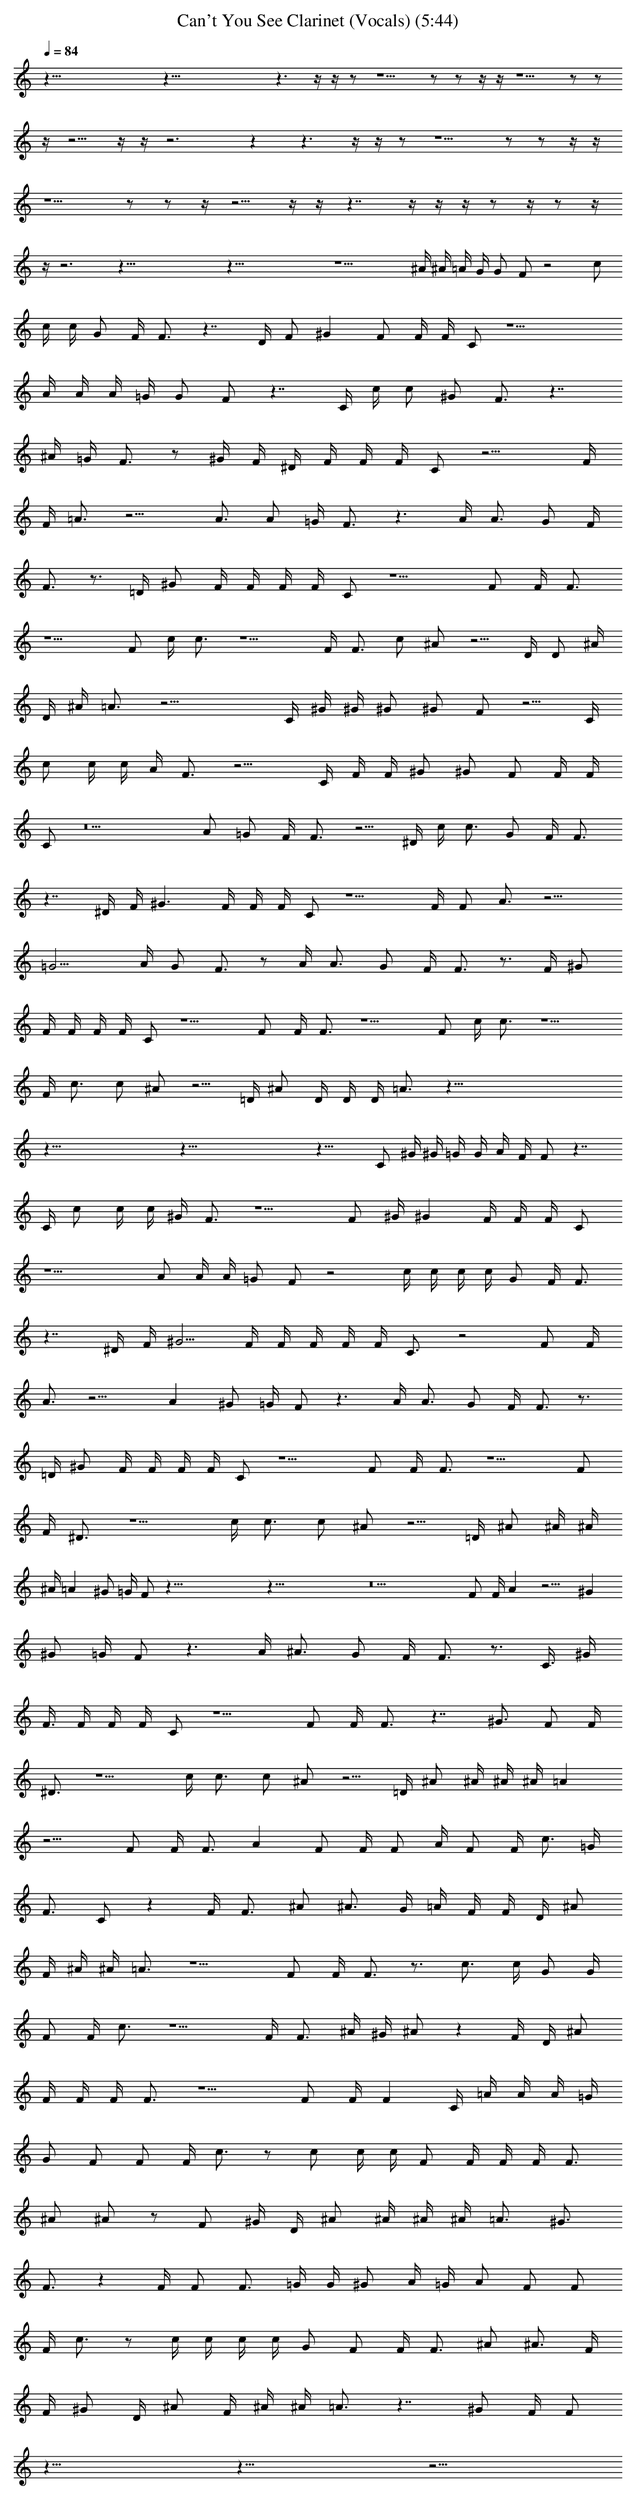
X:1
T: Can't You See Clarinet (Vocals) (5:44)
L: 1/4
Q: 84
K: C
z89/8 z71/8 z3/2 z/4 z/4 z/2 z5/2z/2 z/2 z/4 z/4 z5/2 z/2 z/2
z/4 z5/4 z/4 z/4 z3 z z3/2 z/4 z/4 z/2 z5/2 z/2 z/2 z/4 z/4
z5/2 z/2 z/2 z/4 z5/4 z/4 z/4 z7/4 z/4 z/4 z/4 z/2 z/4 z/2 z/4
z/4 z3 z89/8 z89/8 z15/2 ^A/4 ^A/4 =A/4 G/4 G/2 F/2 z2 c/2
c/4 c/4 G/2 F/4 F3/4 z7/4 D/4 F/2 ^G F/2 F/4 F/4 C/2 z9/2
A/4 A/4 A/4 =G/4 G/2 F/2 z7/4 C/4 c/4 c/2 ^G/2 F3/4 z7/4
^A/4 =G/4 F3/4 z/2 ^G/4 F/4 ^D/4 F/4 F/4 F/4 C/2 z11/4 F/4
F/4 =A3/4 z11/4 A3/4 A/2 =G/4 F3/4 z3/2 A/4 A3/4 G/2 F/4
F3/4 z3/4 =D/4 ^G/2 F/4 F/4 F/4 F/4 C/2 z5/2 F/2 F/4 F3/4
z5/2 F/2 c/4 c3/4 z5/2 F/4 F3/4 c/2 ^A/2 z5/4 D/4 D/2 ^A/4
D/4 ^A/4 =A3/4 z19/4 C/4 ^G/4 ^G/4 ^G/2 ^G/2 F/2 z5/4 C/4
c/2 c/4 c/4 A/4 F3/4 z9/4 C/4 F/4 F/4 ^G/2 ^G/2 F/2 F/4 F/4
C/2 z5 A/2 =G/2 F/4 F3/4 z5/4 ^D/4 c/4 c3/4 G/2 F/4 F3/4
z7/4 ^D/4 F/4 ^G3/2 F/4 F/4 F/4 C/2 z5/2 F/4 F/2 A3/4 z9/4
=G9/4 A/4 G/2 F3/4 z/2 A/4 A3/4 G/2 F/4 F3/4 z3/4 F/4 ^G/2
F/4 F/4 F/4 F/4 C/2 z5/2 F/2 F/4 F3/4 z5/2 F/2 c/4 c3/4 z5/2
F/4 c3/4 c/2 ^A/2 z5/4 =D/4 ^A/2 D/4 D/4 D/4 =A3/4 z89/8
z89/8 z89/8 z21/8 C/2 ^G/4 ^G/4 =G/4 G/4 A/4 F/4 F/2 z7/4
C/4 c/2 c/4 c/4 ^G/4 F3/4 z5/2 F/2 ^G/4 ^G F/4 F/4 F/4 C/2
z9/2 A/2 A/4 A/4 =G/2 F/2 z2 c/4 c/4 c/4 c/4 G/2 F/4 F3/4
z7/4 ^D/4 F/4 ^G5/4 F/4 F/4 F/4 F/4 F/4 C3/4 z2 F/2 F/4
A3/4 z11/4 A ^G/2 =G/4 F/2 z3/2 A/4 A3/4 G/2 F/4 F3/4 z3/4
=D/4 ^G/2 F/4 F/4 F/4 F/4 C/2 z5/2 F/2 F/4 F3/4 z5/2 F/2
F/4 ^D3/4 z5/2 c/4 c3/4 c/2 ^A/2 z5/4 =D/4 ^A/2 ^A/4 ^A/4
^A/4 =A ^G/2 =G/4 F/2 z89/8 z89/8 z11 F/2 F/4 A z9/4 ^G
^G/2 =G/4 F/2 z3/2 A/4 ^A3/4 G/2 F/4 F3/4 z3/4 C3/8 ^G/4
F3/8 F/4 F/4 F/4 C/2 z5/2 F/2 F/4 F3/4 z7/4 ^G3/4 F/2 F/4
^D3/4 z5/2 c/4 c3/4 c/2 ^A/2 z5/4 =D/4 ^A/2 ^A/4 ^A/4 ^A/4 =A
z9/4 F/2 F/4 F3/4 A F/2 F/4 F/2 A/4 F/2 F/4 c3/4 =G/4
F3/4 C/2 z F/4 F3/4 ^A/2 ^A3/4 G/4 =A/4 F/4 F/4 D/4 ^A/2
F/4 ^A/4 ^A/4 =A3/4 z5/2 F/2 F/4 F3/4 z3/4 c3/4 c/4 G/2 G/4
F/2 F/4 c3/4 z5/2 F/4 F3/4 ^A/4 ^G/4 ^A/2 z F/4 D/4 ^A/2
F/4 F/4 F/4 F3/4 z5/2 F/2 F/4 F C/4 =A/4 A/4 A/4 =G/4
G/2 F/2 F/2 F/4 c3/4 z/2 c/2 c/4 c/4 F/2 F/4 F/4 F/4 F3/4
^A/2 ^A/2 z/2 F/2 ^G/4 D/4 ^A/2 ^A/4 ^A/4 ^A/4 =A3/4 ^G3/4
F3/4 z F/4 F/2 F3/4 =G/4 G/4 ^G/2 A/4 =G/4 A/2 F/2 F/2
F/4 c3/4 z/2 c/4 c/4 c/4 c/4 G/2 F/2 F/4 F3/4 ^A/2 ^A3/4 F/4
F/4 ^G/2 D/4 ^A/2 F/4 ^A/4 ^A/4 =A3/4 z7/4 ^G/2 F/4 F/2
z89/8 z89/8 z41/4
